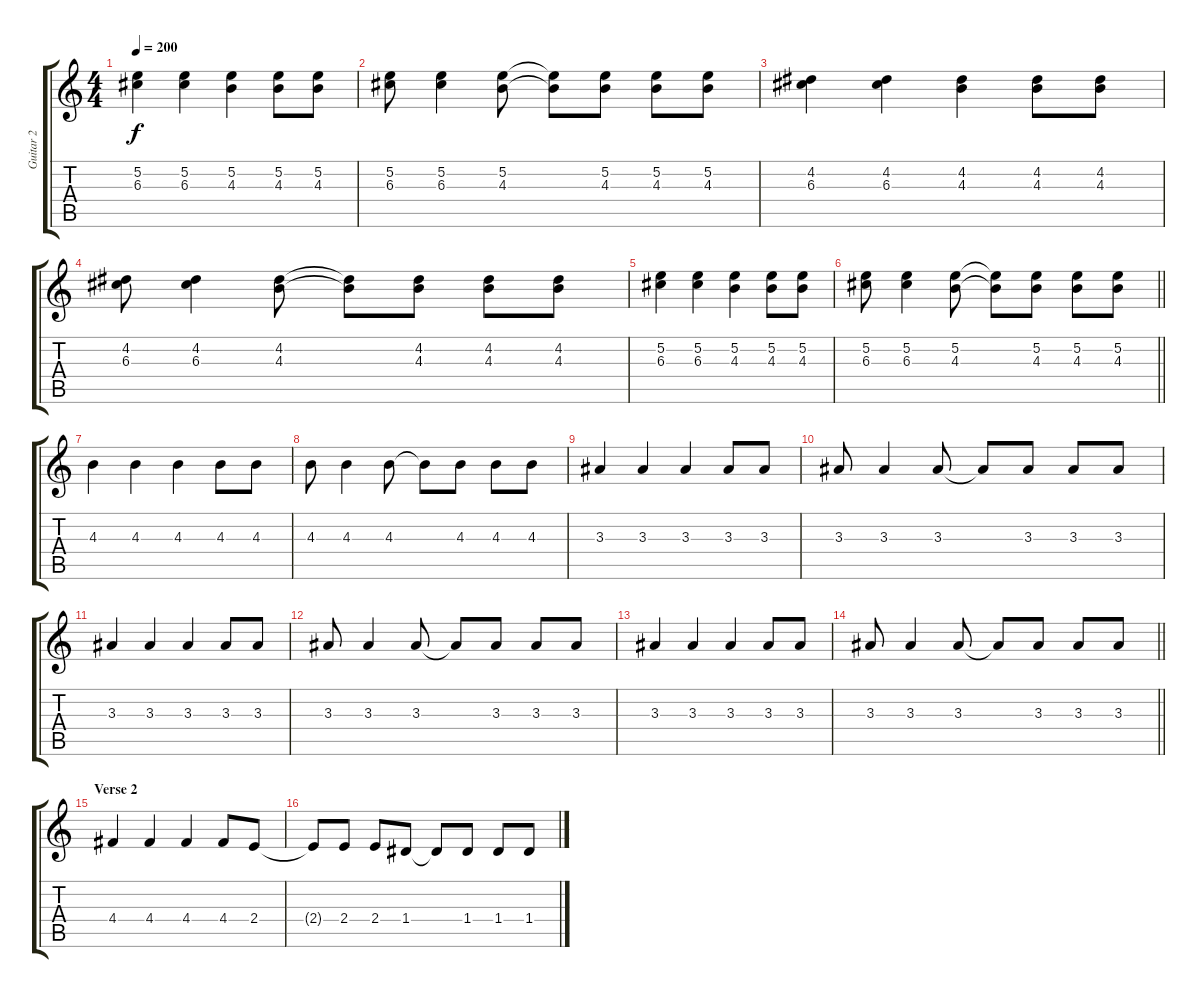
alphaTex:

\track ("Guitar 2" "Guitar 2") {instrument distortionguitar}
\staff {score tabs}
\tuning (E4 B3 G3 D3 A2 E2) {hide}
\ts (4 4)
\tempo 200
\clef g2
\ks c
(5.2 6.3).4{dy f} (5.2 6.3).4 (5.2 4.3).4 (5.2 4.3).8 (5.2 4.3).8 |
(5.2 6.3).8 (5.2 6.3).4 (5.2 4.3).8 (5.2{t} 4.3{t}).8 (5.2 4.3).8 (5.2 4.3).8 (5.2 4.3).8 |
(4.2 6.3).4 (4.2 6.3).4 (4.2 4.3).4 (4.2 4.3).8 (4.2 4.3).8 |
(4.2 6.3).8 (4.2 6.3).4 (4.2 4.3).8 (4.2{t} 4.3{t}).8 (4.2 4.3).8 (4.2 4.3).8 (4.2 4.3).8 |
(5.2 6.3).4 (5.2 6.3).4 (5.2 4.3).4 (5.2 4.3).8 (5.2 4.3).8 |
\barLineRight lightlight
(5.2 6.3).8 (5.2 6.3).4 (5.2 4.3).8 (5.2{t} 4.3{t}).8 (5.2 4.3).8 (5.2 4.3).8 (5.2 4.3).8 |
4.3.4 4.3.4 4.3.4 4.3.8 4.3.8 |
4.3.8 4.3.4 4.3.8 4.3{t}.8 4.3.8 4.3.8 4.3.8 |
3.3.4 3.3.4 3.3.4 3.3.8 3.3.8 |
3.3.8 3.3.4 3.3.8 3.3{t}.8 3.3.8 3.3.8 3.3.8 |
3.3.4 3.3.4 3.3.4 3.3.8 3.3.8 |
3.3.8 3.3.4 3.3.8 3.3{t}.8 3.3.8 3.3.8 3.3.8 |
3.3.4 3.3.4 3.3.4 3.3.8 3.3.8 |
\barLineRight lightlight
3.3.8 3.3.4 3.3.8 3.3{t}.8 3.3.8 3.3.8 3.3.8 |
\section ("" "Verse 2")
4.4.4 4.4.4 4.4.4 4.4.8 2.4.8 |
2.4{t}.8 2.4.8 2.4.8 1.4.8 1.4{t}.8 1.4.8 1.4.8 1.4.8
